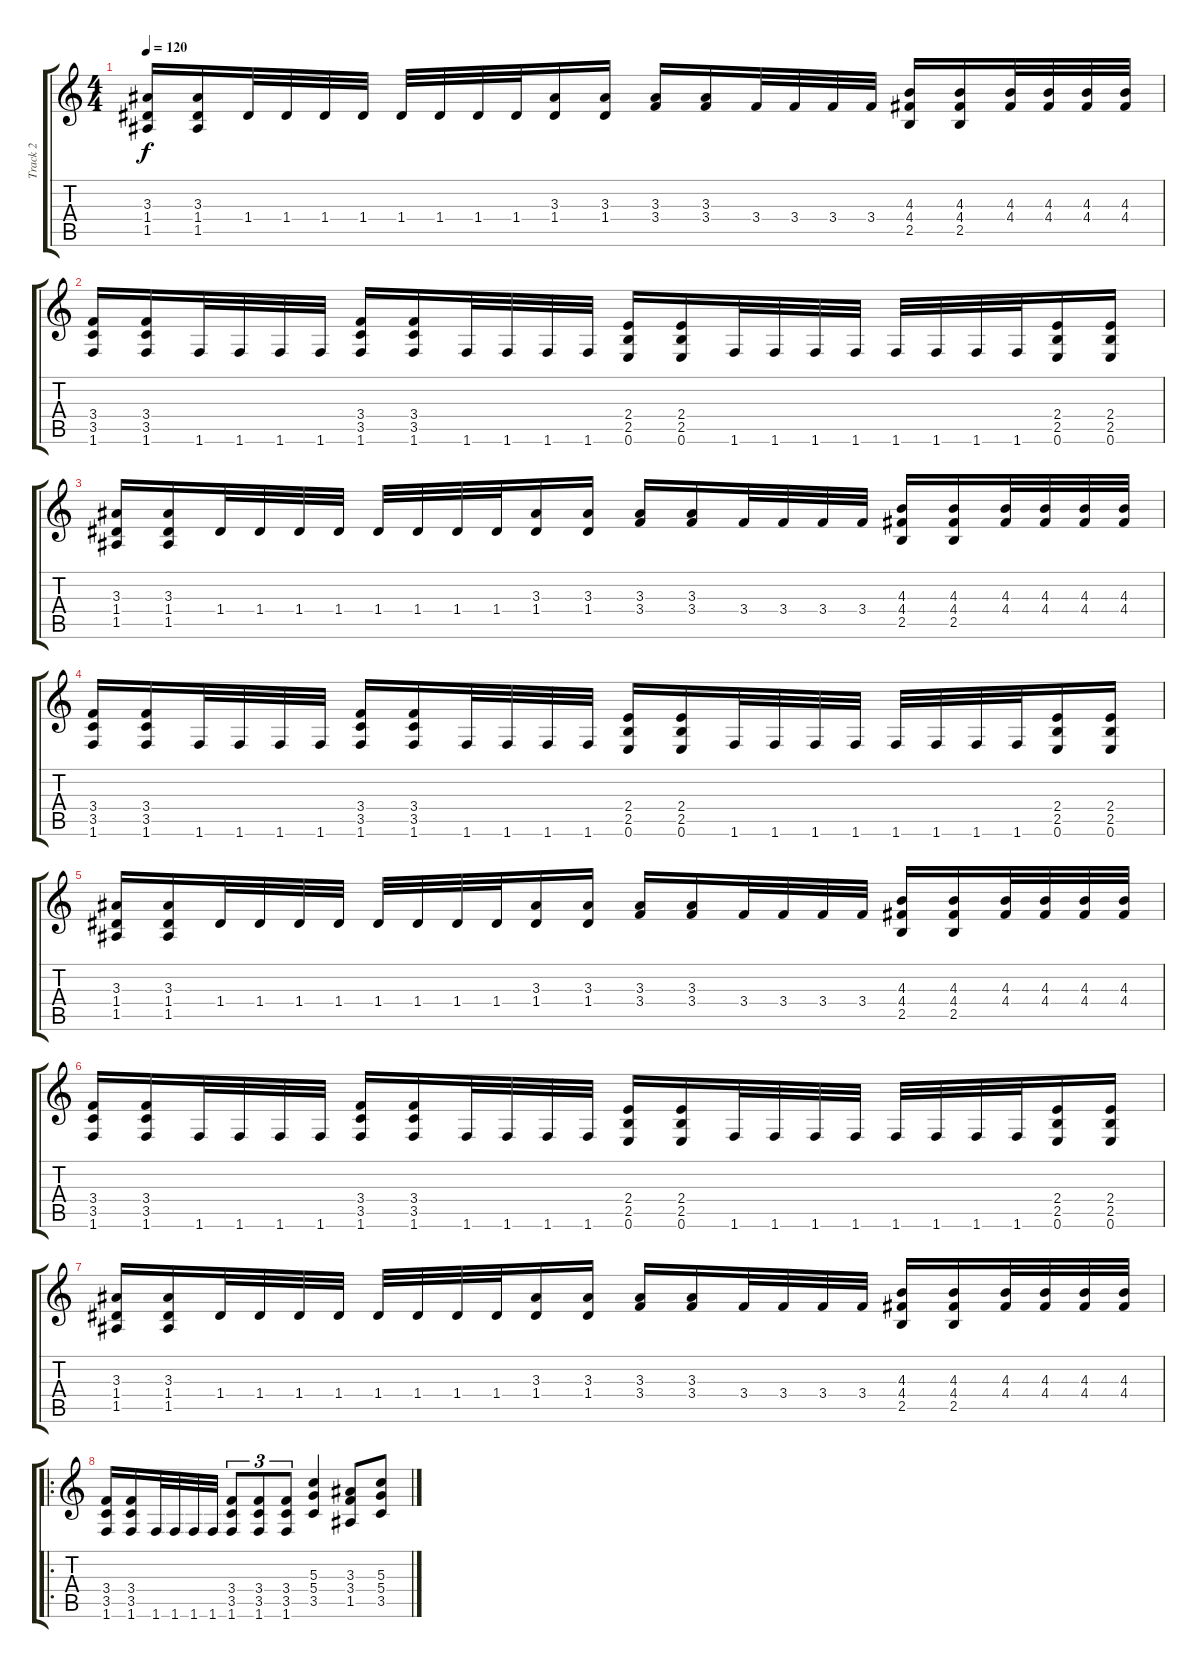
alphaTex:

\track ("Track 2" "Track 2") {instrument overdrivenguitar}
\staff {score tabs}
\tuning (E4 B3 G3 D3 A2 E2) {hide}
\ts (4 4)
\tempo 120
\clef g2
\ks c
(3.3 1.4 1.5).16{dy f} (3.3 1.4 1.5).16 1.4.32 1.4.32 1.4.32 1.4.32 1.4.32 1.4.32 1.4.32 1.4.32 (3.3 1.4).16 (3.3 1.4).16 (3.3 3.4).16 (3.3 3.4).16 3.4.32 3.4.32 3.4.32 3.4.32 (4.3 4.4 2.5).16 (4.3 4.4 2.5).16 (4.3 4.4).32 (4.3 4.4).32 (4.3 4.4).32 (4.3 4.4).32 |
(3.4 3.5 1.6).16 (3.4 3.5 1.6).16 1.6.32 1.6.32 1.6.32 1.6.32 (3.4 3.5 1.6).16 (3.4 3.5 1.6).16 1.6.32 1.6.32 1.6.32 1.6.32 (2.4 2.5 0.6).16 (2.4 2.5 0.6).16 1.6.32 1.6.32 1.6.32 1.6.32 1.6.32 1.6.32 1.6.32 1.6.32 (2.4 2.5 0.6).16 (2.4 2.5 0.6).16 |
(3.3 1.4 1.5).16 (3.3 1.4 1.5).16 1.4.32 1.4.32 1.4.32 1.4.32 1.4.32 1.4.32 1.4.32 1.4.32 (3.3 1.4).16 (3.3 1.4).16 (3.3 3.4).16 (3.3 3.4).16 3.4.32 3.4.32 3.4.32 3.4.32 (4.3 4.4 2.5).16 (4.3 4.4 2.5).16 (4.3 4.4).32 (4.3 4.4).32 (4.3 4.4).32 (4.3 4.4).32 |
(3.4 3.5 1.6).16 (3.4 3.5 1.6).16 1.6.32 1.6.32 1.6.32 1.6.32 (3.4 3.5 1.6).16 (3.4 3.5 1.6).16 1.6.32 1.6.32 1.6.32 1.6.32 (2.4 2.5 0.6).16 (2.4 2.5 0.6).16 1.6.32 1.6.32 1.6.32 1.6.32 1.6.32 1.6.32 1.6.32 1.6.32 (2.4 2.5 0.6).16 (2.4 2.5 0.6).16 |
(3.3 1.4 1.5).16 (3.3 1.4 1.5).16 1.4.32 1.4.32 1.4.32 1.4.32 1.4.32 1.4.32 1.4.32 1.4.32 (3.3 1.4).16 (3.3 1.4).16 (3.3 3.4).16 (3.3 3.4).16 3.4.32 3.4.32 3.4.32 3.4.32 (4.3 4.4 2.5).16 (4.3 4.4 2.5).16 (4.3 4.4).32 (4.3 4.4).32 (4.3 4.4).32 (4.3 4.4).32 |
(3.4 3.5 1.6).16 (3.4 3.5 1.6).16 1.6.32 1.6.32 1.6.32 1.6.32 (3.4 3.5 1.6).16 (3.4 3.5 1.6).16 1.6.32 1.6.32 1.6.32 1.6.32 (2.4 2.5 0.6).16 (2.4 2.5 0.6).16 1.6.32 1.6.32 1.6.32 1.6.32 1.6.32 1.6.32 1.6.32 1.6.32 (2.4 2.5 0.6).16 (2.4 2.5 0.6).16 |
(3.3 1.4 1.5).16 (3.3 1.4 1.5).16 1.4.32 1.4.32 1.4.32 1.4.32 1.4.32 1.4.32 1.4.32 1.4.32 (3.3 1.4).16 (3.3 1.4).16 (3.3 3.4).16 (3.3 3.4).16 3.4.32 3.4.32 3.4.32 3.4.32 (4.3 4.4 2.5).16 (4.3 4.4 2.5).16 (4.3 4.4).32 (4.3 4.4).32 (4.3 4.4).32 (4.3 4.4).32 |
\ro
(3.4 3.5 1.6).16 (3.4 3.5 1.6).16 1.6.32 1.6.32 1.6.32 1.6.32 (3.4 3.5 1.6).8{tu (3 2)} (3.4 3.5 1.6).8{tu (3 2)} (3.4 3.5 1.6).8{tu (3 2)} (5.3 5.4 3.5).4 (3.3 3.4 1.5).8 (5.3 5.4 3.5).8
